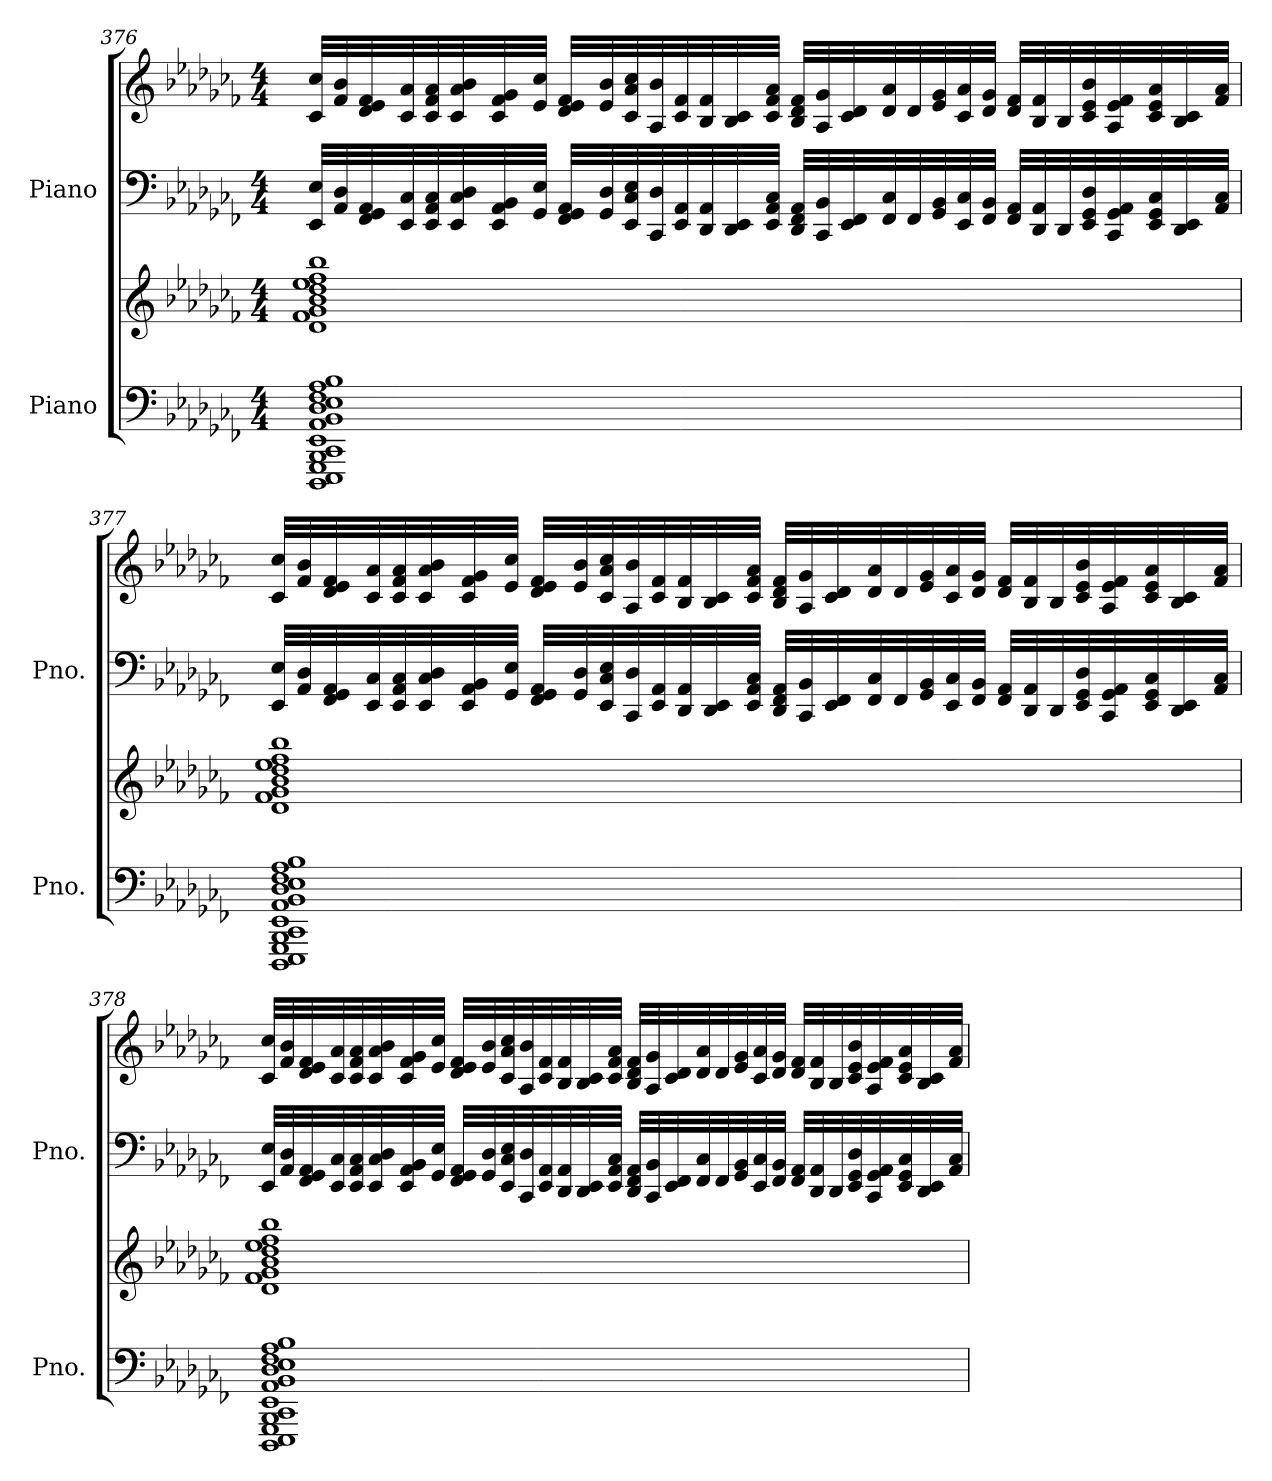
**kern	**kern	**kern	**kern
*part2	*part2	*part1	*part1
*staff4	*staff3	*staff2	*staff1
*I"Piano	*	*I"Piano	*
*I'Pno.	*	*I'Pno.	*
!!LO:LB:g=z
*clefF4	*clefG2	*clefF4	*clefG2
*ITrd14c24	*ITrd14c24	*ITrd-21c-36	*ITrd-21c-36
*k[b-e-a-d-g-c-f-]	*k[b-e-a-d-g-c-f-]	*k[b-e-a-d-g-c-f-]	*k[b-e-a-d-g-c-f-]
*M4/4	*M4/4	*M4/4	*M4/4
=376	=376	=376	=376
1DDDDD- 1EEEEE- 1GGGGG- 1BBBBB- 1CCCC- 1EEEE- 1AAAA- 1BBBB- 1DDD- 1EEE- 1FFF- 1AAA- 1BBB-	1DD- 1FF- 1GG- 1BB- 1D- 1E- 1F- 1B-	32ee-/ 32eee-/LLL	32cccc-/ 32ccccc-/LLL
.	.	32aa-/ 32ddd-/	32ffff-/ 32bbbb-/
.	.	32ff-/ 32gg-/ 32aa-/	32dddd-/ 32eeee-/ 32ffff-/
.	.	32ee-/ 32ccc-/	32cccc-/ 32aaaa-/
.	.	32ee-/ 32aa-/ 32ccc-/	32cccc-/ 32ffff-/ 32aaaa-/
.	.	32ee-/ 32ccc-/ 32ddd-/	32cccc-/ 32aaaa-/ 32bbbb-/
.	.	32ee-/ 32aa-/ 32bb-/	32cccc-/ 32ffff-/ 32gggg-/
.	.	32gg-/ 32eee-/JJJ	32eeee-/ 32ccccc-/JJJ
.	.	32ff-/ 32gg-/ 32aa-/LLL	32dddd-/ 32eeee-/ 32ffff-/LLL
.	.	32gg-/ 32ddd-/	32eeee-/ 32bbbb-/
.	.	32ee-/ 32ccc-/ 32eee-/	32cccc-/ 32aaaa-/ 32ccccc-/
.	.	32cc-/ 32ddd-/	32aaa-/ 32bbbb-/
.	.	32ee-/ 32aa-/	32cccc-/ 32ffff-/
.	.	32dd-/ 32aa-/	32bbb-/ 32ffff-/
.	.	32dd-/ 32ee-/	32bbb-/ 32cccc-/
.	.	32ee-/ 32aa-/ 32ccc-/JJJ	32cccc-/ 32ffff-/ 32aaaa-/JJJ
.	.	32dd-/ 32ff-/ 32aa-/LLL	32bbb-/ 32dddd-/ 32ffff-/LLL
.	.	32cc-/ 32bb-/	32aaa-/ 32gggg-/
.	.	32ee-/ 32ff-/	32cccc-/ 32dddd-/
.	.	32ff-/ 32ccc-/	32dddd-/ 32aaaa-/
.	.	32ff-/	32dddd-/
.	.	32gg-/ 32bb-/	32eeee-/ 32gggg-/
.	.	32ee-/ 32ccc-/	32cccc-/ 32aaaa-/
.	.	32ff-/ 32bb-/JJJ	32dddd-/ 32gggg-/JJJ
.	.	32ff-/ 32aa-/LLL	32dddd-/ 32ffff-/LLL
.	.	32dd-/ 32aa-/	32bbb-/ 32ffff-/
.	.	32dd-/	32bbb-/
.	.	32ee-/ 32gg-/ 32ddd-/	32cccc-/ 32eeee-/ 32bbbb-/
.	.	32cc-/ 32gg-/ 32aa-/	32aaa-/ 32eeee-/ 32ffff-/
.	.	32ee-/ 32gg-/ 32ccc-/	32cccc-/ 32eeee-/ 32aaaa-/
.	.	32dd-/ 32ee-/	32bbb-/ 32cccc-/
.	.	32aa-/ 32ccc-/JJJ	32ffff-/ 32aaaa-/JJJ
!!LO:LB:g=z
=377	=377	=377	=377
1DDDDD- 1EEEEE- 1GGGGG- 1BBBBB- 1CCCC- 1EEEE- 1AAAA- 1BBBB- 1DDD- 1EEE- 1FFF- 1AAA- 1BBB-	1DD- 1FF- 1GG- 1BB- 1D- 1E- 1F- 1B-	32ee-/ 32eee-/LLL	32cccc-/ 32ccccc-/LLL
.	.	32aa-/ 32ddd-/	32ffff-/ 32bbbb-/
.	.	32ff-/ 32gg-/ 32aa-/	32dddd-/ 32eeee-/ 32ffff-/
.	.	32ee-/ 32ccc-/	32cccc-/ 32aaaa-/
.	.	32ee-/ 32aa-/ 32ccc-/	32cccc-/ 32ffff-/ 32aaaa-/
.	.	32ee-/ 32ccc-/ 32ddd-/	32cccc-/ 32aaaa-/ 32bbbb-/
.	.	32ee-/ 32aa-/ 32bb-/	32cccc-/ 32ffff-/ 32gggg-/
.	.	32gg-/ 32eee-/JJJ	32eeee-/ 32ccccc-/JJJ
.	.	32ff-/ 32gg-/ 32aa-/LLL	32dddd-/ 32eeee-/ 32ffff-/LLL
.	.	32gg-/ 32ddd-/	32eeee-/ 32bbbb-/
.	.	32ee-/ 32ccc-/ 32eee-/	32cccc-/ 32aaaa-/ 32ccccc-/
.	.	32cc-/ 32ddd-/	32aaa-/ 32bbbb-/
.	.	32ee-/ 32aa-/	32cccc-/ 32ffff-/
.	.	32dd-/ 32aa-/	32bbb-/ 32ffff-/
.	.	32dd-/ 32ee-/	32bbb-/ 32cccc-/
.	.	32ee-/ 32aa-/ 32ccc-/JJJ	32cccc-/ 32ffff-/ 32aaaa-/JJJ
.	.	32dd-/ 32ff-/ 32aa-/LLL	32bbb-/ 32dddd-/ 32ffff-/LLL
.	.	32cc-/ 32bb-/	32aaa-/ 32gggg-/
.	.	32ee-/ 32ff-/	32cccc-/ 32dddd-/
.	.	32ff-/ 32ccc-/	32dddd-/ 32aaaa-/
.	.	32ff-/	32dddd-/
.	.	32gg-/ 32bb-/	32eeee-/ 32gggg-/
.	.	32ee-/ 32ccc-/	32cccc-/ 32aaaa-/
.	.	32ff-/ 32bb-/JJJ	32dddd-/ 32gggg-/JJJ
.	.	32ff-/ 32aa-/LLL	32dddd-/ 32ffff-/LLL
.	.	32dd-/ 32aa-/	32bbb-/ 32ffff-/
.	.	32dd-/	32bbb-/
.	.	32ee-/ 32gg-/ 32ddd-/	32cccc-/ 32eeee-/ 32bbbb-/
.	.	32cc-/ 32gg-/ 32aa-/	32aaa-/ 32eeee-/ 32ffff-/
.	.	32ee-/ 32gg-/ 32ccc-/	32cccc-/ 32eeee-/ 32aaaa-/
.	.	32dd-/ 32ee-/	32bbb-/ 32cccc-/
.	.	32aa-/ 32ccc-/JJJ	32ffff-/ 32aaaa-/JJJ
!!LO:PB:g=z
=378	=378	=378	=378
1DDDDD- 1EEEEE- 1GGGGG- 1BBBBB- 1CCCC- 1EEEE- 1AAAA- 1BBBB- 1DDD- 1EEE- 1FFF- 1AAA- 1BBB-	1DD- 1FF- 1GG- 1BB- 1D- 1E- 1F- 1B-	32ee-/ 32eee-/LLL	32cccc-/ 32ccccc-/LLL
.	.	32aa-/ 32ddd-/	32ffff-/ 32bbbb-/
.	.	32ff-/ 32gg-/ 32aa-/	32dddd-/ 32eeee-/ 32ffff-/
.	.	32ee-/ 32ccc-/	32cccc-/ 32aaaa-/
.	.	32ee-/ 32aa-/ 32ccc-/	32cccc-/ 32ffff-/ 32aaaa-/
.	.	32ee-/ 32ccc-/ 32ddd-/	32cccc-/ 32aaaa-/ 32bbbb-/
.	.	32ee-/ 32aa-/ 32bb-/	32cccc-/ 32ffff-/ 32gggg-/
.	.	32gg-/ 32eee-/JJJ	32eeee-/ 32ccccc-/JJJ
.	.	32ff-/ 32gg-/ 32aa-/LLL	32dddd-/ 32eeee-/ 32ffff-/LLL
.	.	32gg-/ 32ddd-/	32eeee-/ 32bbbb-/
.	.	32ee-/ 32ccc-/ 32eee-/	32cccc-/ 32aaaa-/ 32ccccc-/
.	.	32cc-/ 32ddd-/	32aaa-/ 32bbbb-/
.	.	32ee-/ 32aa-/	32cccc-/ 32ffff-/
.	.	32dd-/ 32aa-/	32bbb-/ 32ffff-/
.	.	32dd-/ 32ee-/	32bbb-/ 32cccc-/
.	.	32ee-/ 32aa-/ 32ccc-/JJJ	32cccc-/ 32ffff-/ 32aaaa-/JJJ
.	.	32dd-/ 32ff-/ 32aa-/LLL	32bbb-/ 32dddd-/ 32ffff-/LLL
.	.	32cc-/ 32bb-/	32aaa-/ 32gggg-/
.	.	32ee-/ 32ff-/	32cccc-/ 32dddd-/
.	.	32ff-/ 32ccc-/	32dddd-/ 32aaaa-/
.	.	32ff-/	32dddd-/
.	.	32gg-/ 32bb-/	32eeee-/ 32gggg-/
.	.	32ee-/ 32ccc-/	32cccc-/ 32aaaa-/
.	.	32ff-/ 32bb-/JJJ	32dddd-/ 32gggg-/JJJ
.	.	32ff-/ 32aa-/LLL	32dddd-/ 32ffff-/LLL
.	.	32dd-/ 32aa-/	32bbb-/ 32ffff-/
.	.	32dd-/	32bbb-/
.	.	32ee-/ 32gg-/ 32ddd-/	32cccc-/ 32eeee-/ 32bbbb-/
.	.	32cc-/ 32gg-/ 32aa-/	32aaa-/ 32eeee-/ 32ffff-/
.	.	32ee-/ 32gg-/ 32ccc-/	32cccc-/ 32eeee-/ 32aaaa-/
.	.	32dd-/ 32ee-/	32bbb-/ 32cccc-/
.	.	32aa-/ 32ccc-/JJJ	32ffff-/ 32aaaa-/JJJ
=	=	=	=
*-	*-	*-	*-
